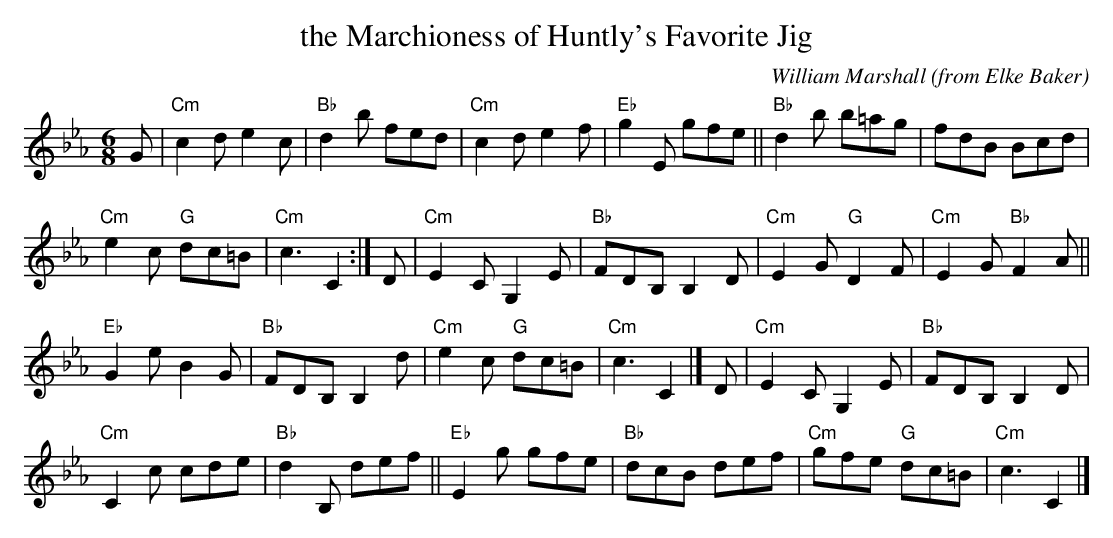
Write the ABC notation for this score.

X:1
T: the Marchioness of Huntly's Favorite Jig
C: William Marshall
O: from Elke Baker
M: 6/8
L: 1/8
K: Cm
G |\
"Cm"c2d e2c | "Bb"d2b fed | "Cm"c2d e2f | "Eb"g2E gfe || "Bb"d2b b=ag | fdB Bcd |
"Cm"e2c "G"dc=B | "Cm"c3 C2 :| D | "Cm"E2C G,2E | "Bb"FDB, B,2D | "Cm"E2G "G"D2F | "Cm"E2G "Bb"F2A ||
"Eb"G2e B2G | "Bb"FDB, B,2d | "Cm"e2c "G"dc=B | "Cm"c3 C2 |] D | "Cm"E2C G,2E | "Bb"FDB, B,2D |
"Cm"C2c cde | "Bb"d2B, def || "Eb"E2g gfe | "Bb"dcB def | "Cm"gfe "G"dc=B | "Cm"c3 C2 |]
